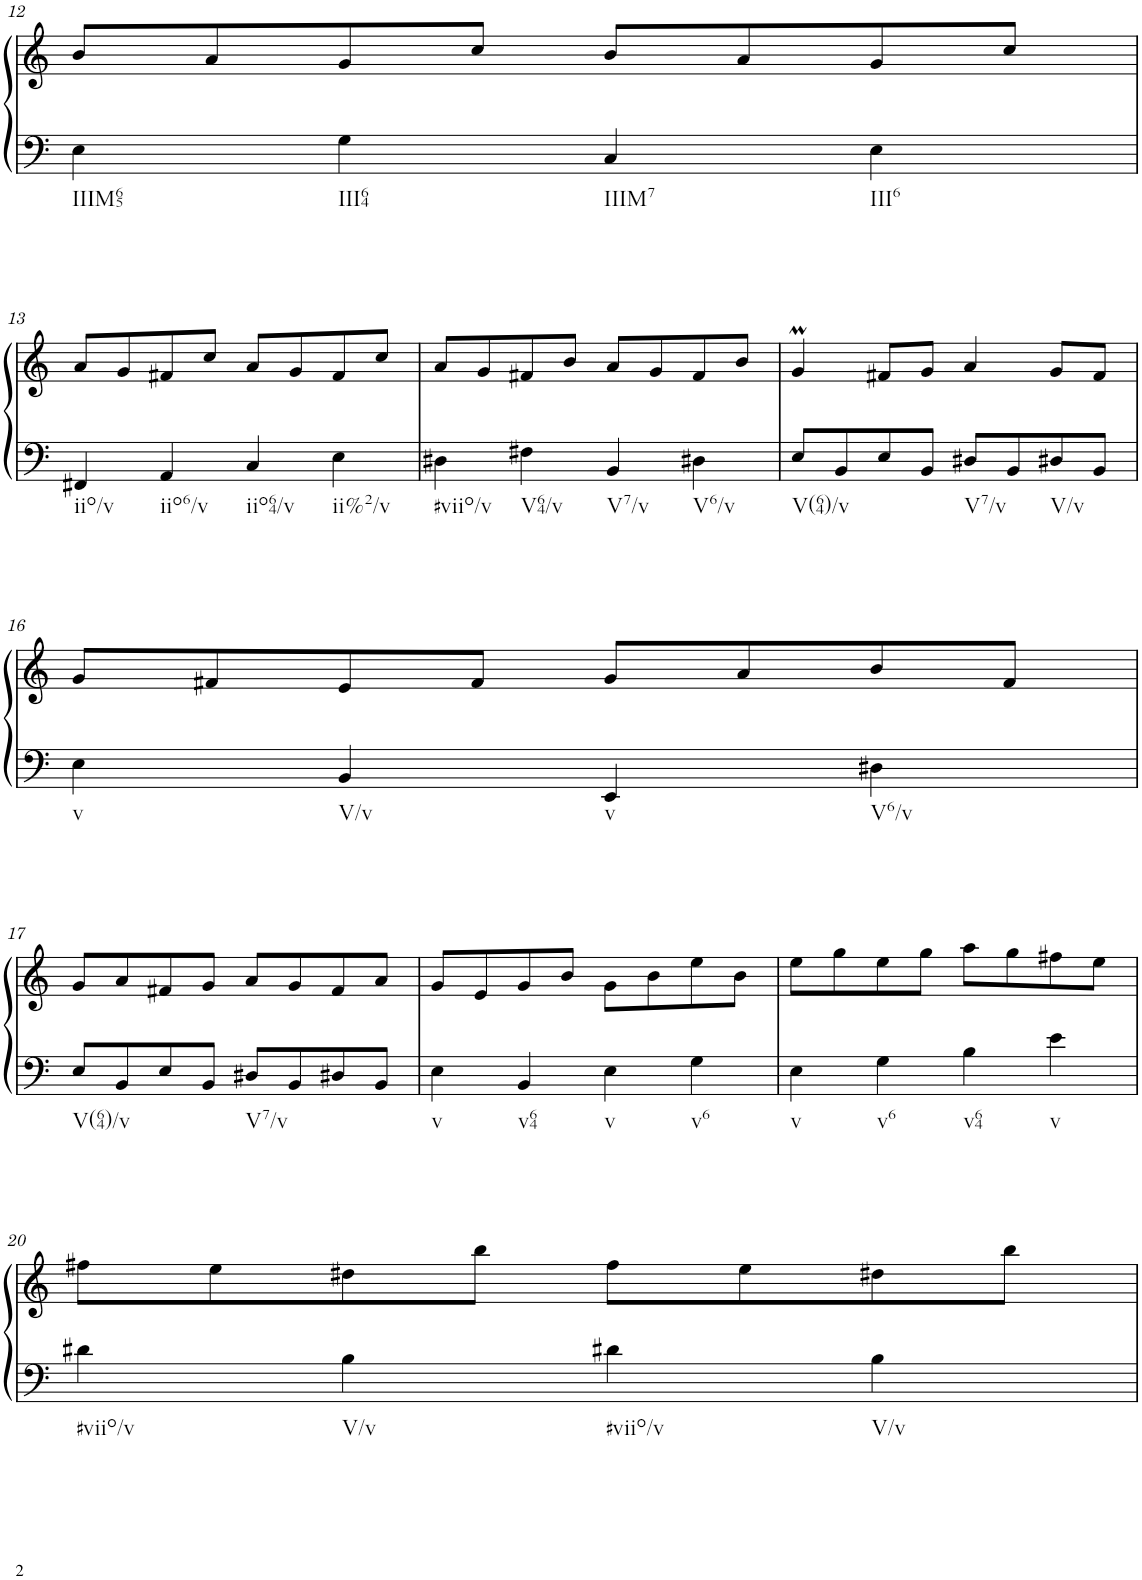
**kern	**kern
*part1	*part1
*staff2	*staff1
*I"Klavier linke Hand	*
!!LO:PB:g=z
*clefF4	*clefG2
*k[]	*k[]
*M2/2	*M2/2
*met(c|)	*met(c|)
=12	=12
!LO:TX:b:t=IIIM65	!
4E\	8b/L
.	8a/
!LO:TX:b:t=III64	!
4G\	8g/
.	8cc/J
!LO:TX:b:t=IIIM7	!
4C/	8b/L
.	8a/
!LO:TX:b:t=III6	!
4E\	8g/
.	8cc/J
!!LO:LB:g=z
=13	=13
!LO:TX:b:t=iio/v	!
4FF#X/	8a/L
.	8g/
!LO:TX:b:t=iio6/v	!
4AA/	8f#X/
.	8cc/J
!LO:TX:b:t=iio64/v	!
4C/	8a/L
.	8g/
!LO:TX:b:t=ii%2/v	!
4E\	8f#/
.	8cc/J
=14	=14
!LO:TX:b:t=#viio/v	!
4D#X\	8a/L
.	8g/
!LO:TX:b:t=V64/v	!
4F#X\	8f#X/
.	8b/J
!LO:TX:b:t=V7/v	!
4BB/	8a/L
.	8g/
!LO:TX:b:t=V6/v	!
4D#X\	8f#/
.	8b/J
=15	=15
!LO:TX:b:t=V(64)/v	!
8E/L	4gM/
8BB/	.
8E/	8f#X/L
8BB/J	8g/J
!LO:TX:b:t=V7/v	!
8D#X/L	4a/
8BB/	.
!LO:TX:b:t=V/v	!
8D#X/	8g/L
8BB/J	8f#/J
!!LO:LB:g=z
=16	=16
!LO:TX:b:t=v	!
4E\	8g/L
.	8f#X/
!LO:TX:b:t=V/v	!
4BB/	8e/
.	8f#/J
!LO:TX:b:t=v	!
4EE/	8g/L
.	8a/
!LO:TX:b:t=V6/v	!
4D#X\	8b/
.	8f#/J
!!LO:LB:g=z
=17	=17
!LO:TX:b:t=V(64)/v	!
8E/L	8g/L
8BB/	8a/
8E/	8f#X/
8BB/J	8g/J
!LO:TX:b:t=V7/v	!
8D#X/L	8a/L
8BB/	8g/
8D#X/	8f#/
8BB/J	8a/J
=18	=18
!LO:TX:b:t=v	!
4E\	8g/L
.	8e/
!LO:TX:b:t=v64	!
4BB/	8g/
.	8b/J
!LO:TX:b:t=v	!
4E\	8g\L
.	8b\
!LO:TX:b:t=v6	!
4G\	8ee\
.	8b\J
=19	=19
!LO:TX:b:t=v	!
4E\	8ee\L
.	8gg\
!LO:TX:b:t=v6	!
4G\	8ee\
.	8gg\J
!LO:TX:b:t=v64	!
4B\	8aa\L
.	8gg\
!LO:TX:b:t=v	!
4e\	8ff#X\
.	8ee\J
!!LO:LB:g=z
=20	=20
!LO:TX:b:t=#viio/v	!
4d#X\	8ff#X\L
.	8ee\
!LO:TX:b:t=V/v	!
4B\	8dd#X\
.	8bb\J
!LO:TX:b:t=#viio/v	!
4d#X\	8ff#\L
.	8ee\
!LO:TX:b:t=V/v	!
4B\	8dd#X\
.	8bb\J
=	=
*-	*-
